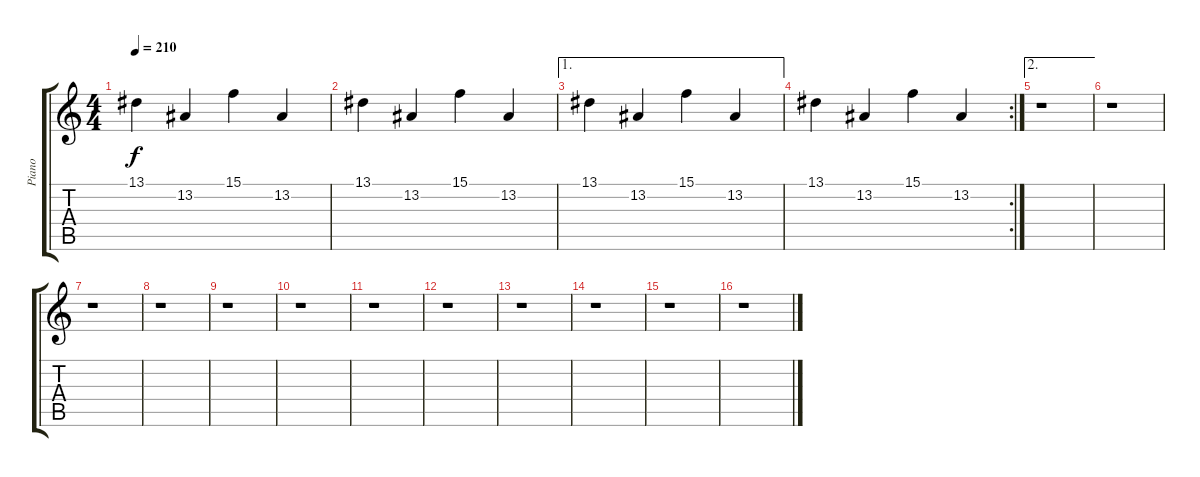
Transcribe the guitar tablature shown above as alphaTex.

\track ("Piano " "Piano ") {instrument brightacousticpiano}
\staff {score tabs}
\tuning (D4 A3 F3 C3 G2 C2) {hide}
\ts (4 4)
\tempo 210
\clef g2
\ks c
13.1.4{dy f} 13.2.4 15.1.4 13.2.4 |
13.1.4 13.2.4 15.1.4 13.2.4 |
\ae 1
13.1.4 13.2.4 15.1.4 13.2.4 |
\rc 2
13.1.4 13.2.4 15.1.4 13.2.4 |
\ae 2
r.1 |
r.1 |
r.1 |
r.1 |
r.1 |
r.1 |
r.1 |
r.1 |
r.1 |
r.1 |
r.1 |
r.1
